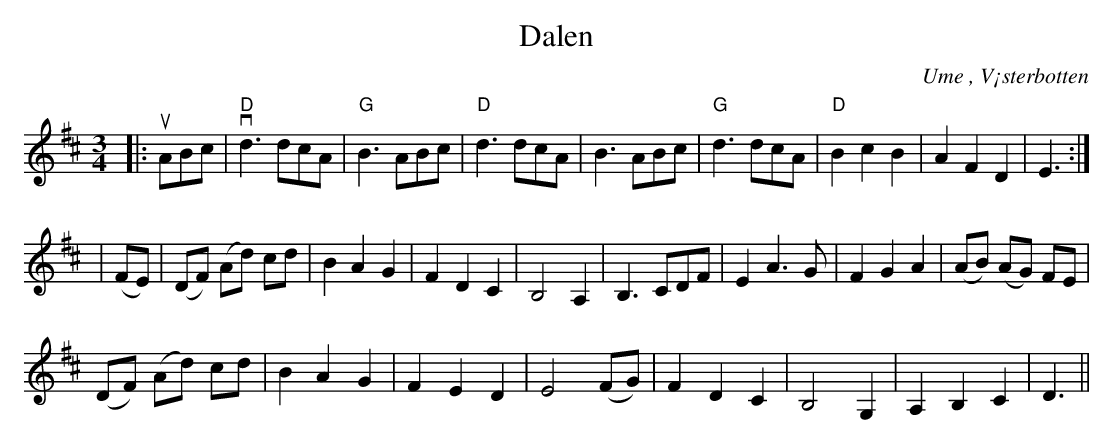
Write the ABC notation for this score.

X:1
T:Dalen
O:Ume , V¡sterbotten
M:3/4
L:1/8
K:D
|: uABc | "D"vd3 dcA | "G"B3 ABc | "D" d3 dcA | B3 ABc | "G"d3 dcA | "D"B2 c2 B2 | A2 F2 D2 | E3 :|
| (FE) | (DF) (Ad) cd | B2 A2 G2 | F2 D2 C2 | B,4 A,2 | B,3 CDF | E2 A3 G | F2 G2 A2 | (AB) (AG) FE |
 (DF) (Ad) cd | B2 A2 G2 | F2 E2 D2 | E4 (FG) | F2 D2 C2 | B,4 G,2 | A,2 B,2 C2 | D3 ||
